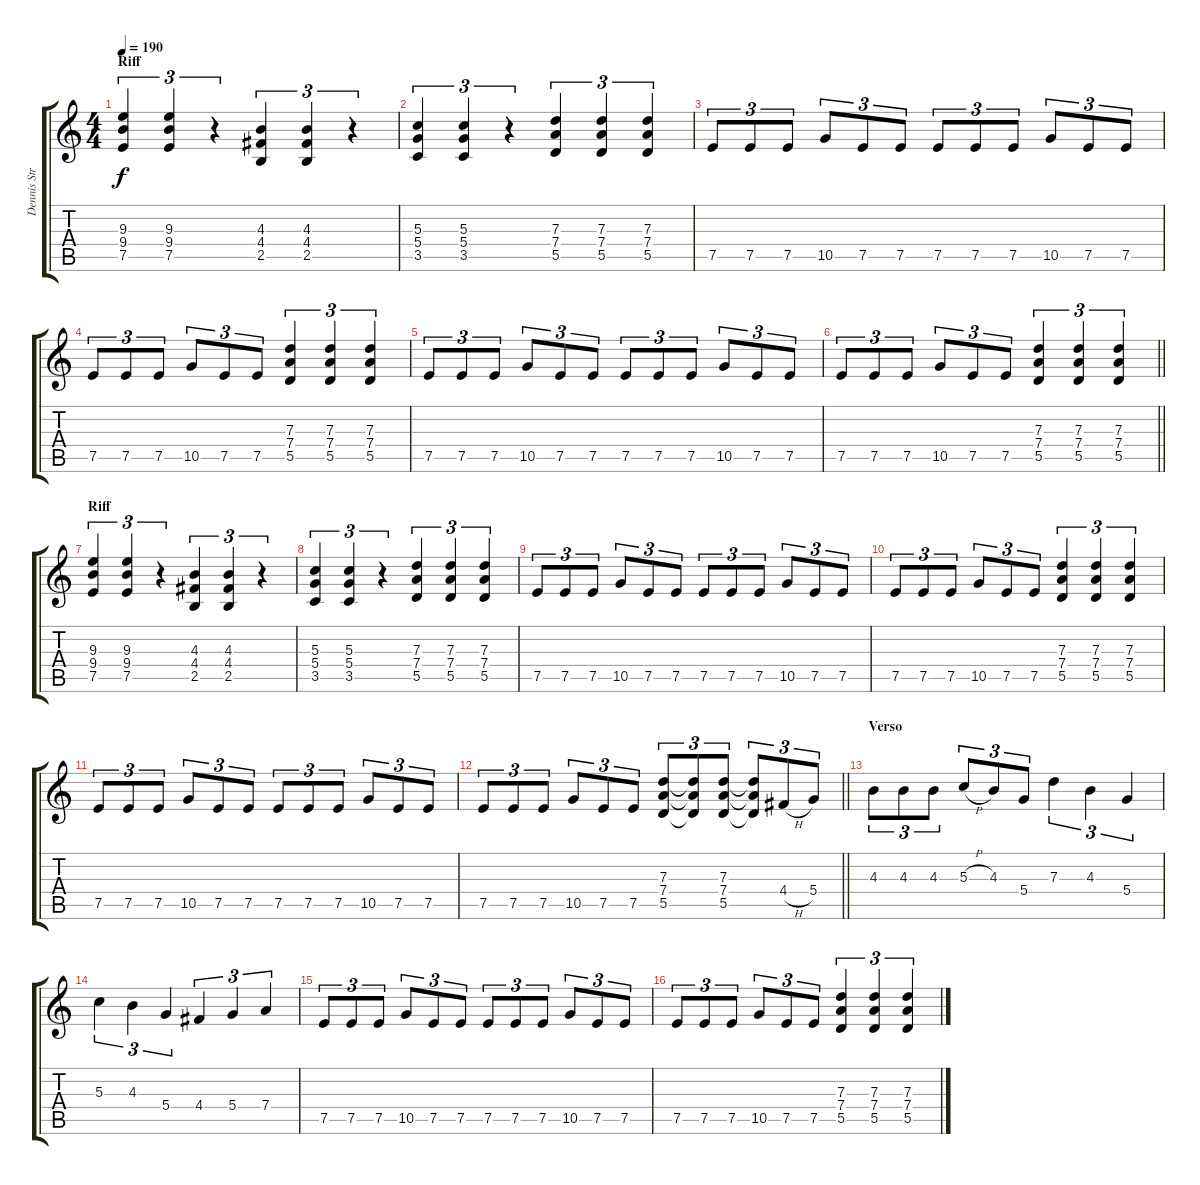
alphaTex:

\track ("Dennis Straton" "Dennis Str") {instrument distortionguitar}
\staff {score tabs}
\tuning (E4 B3 G3 D3 A2 E2) {hide}
\ts (4 4)
\section ("" "Riff")
\tempo 190
\clef g2
\ks c
(9.3 9.4 7.5).4{tu (3 2) dy f} (9.3 9.4 7.5).4{tu (3 2)} r.4{tu (3 2)} (4.3 4.4 2.5).4{tu (3 2)} (4.3 4.4 2.5).4{tu (3 2)} r.4{tu (3 2)} |
(5.3 5.4 3.5).4{tu (3 2)} (5.3 5.4 3.5).4{tu (3 2)} r.4{tu (3 2)} (7.3 7.4 5.5).4{tu (3 2)} (7.3 7.4 5.5).4{tu (3 2)} (7.3 7.4 5.5).4{tu (3 2)} |
7.5.8{tu (3 2)} 7.5.8{tu (3 2)} 7.5.8{tu (3 2)} 10.5.8{tu (3 2)} 7.5.8{tu (3 2)} 7.5.8{tu (3 2)} 7.5.8{tu (3 2)} 7.5.8{tu (3 2)} 7.5.8{tu (3 2)} 10.5.8{tu (3 2)} 7.5.8{tu (3 2)} 7.5.8{tu (3 2)} |
7.5.8{tu (3 2)} 7.5.8{tu (3 2)} 7.5.8{tu (3 2)} 10.5.8{tu (3 2)} 7.5.8{tu (3 2)} 7.5.8{tu (3 2)} (7.3 7.4 5.5).4{tu (3 2)} (7.3 7.4 5.5).4{tu (3 2)} (7.3 7.4 5.5).4{tu (3 2)} |
7.5.8{tu (3 2)} 7.5.8{tu (3 2)} 7.5.8{tu (3 2)} 10.5.8{tu (3 2)} 7.5.8{tu (3 2)} 7.5.8{tu (3 2)} 7.5.8{tu (3 2)} 7.5.8{tu (3 2)} 7.5.8{tu (3 2)} 10.5.8{tu (3 2)} 7.5.8{tu (3 2)} 7.5.8{tu (3 2)} |
\barLineRight lightlight
7.5.8{tu (3 2)} 7.5.8{tu (3 2)} 7.5.8{tu (3 2)} 10.5.8{tu (3 2)} 7.5.8{tu (3 2)} 7.5.8{tu (3 2)} (7.3 7.4 5.5).4{tu (3 2)} (7.3 7.4 5.5).4{tu (3 2)} (7.3 7.4 5.5).4{tu (3 2)} |
\section ("" "Riff")
(9.3 9.4 7.5).4{tu (3 2)} (9.3 9.4 7.5).4{tu (3 2)} r.4{tu (3 2)} (4.3 4.4 2.5).4{tu (3 2)} (4.3 4.4 2.5).4{tu (3 2)} r.4{tu (3 2)} |
(5.3 5.4 3.5).4{tu (3 2)} (5.3 5.4 3.5).4{tu (3 2)} r.4{tu (3 2)} (7.3 7.4 5.5).4{tu (3 2)} (7.3 7.4 5.5).4{tu (3 2)} (7.3 7.4 5.5).4{tu (3 2)} |
7.5.8{tu (3 2)} 7.5.8{tu (3 2)} 7.5.8{tu (3 2)} 10.5.8{tu (3 2)} 7.5.8{tu (3 2)} 7.5.8{tu (3 2)} 7.5.8{tu (3 2)} 7.5.8{tu (3 2)} 7.5.8{tu (3 2)} 10.5.8{tu (3 2)} 7.5.8{tu (3 2)} 7.5.8{tu (3 2)} |
7.5.8{tu (3 2)} 7.5.8{tu (3 2)} 7.5.8{tu (3 2)} 10.5.8{tu (3 2)} 7.5.8{tu (3 2)} 7.5.8{tu (3 2)} (7.3 7.4 5.5).4{tu (3 2)} (7.3 7.4 5.5).4{tu (3 2)} (7.3 7.4 5.5).4{tu (3 2)} |
7.5.8{tu (3 2)} 7.5.8{tu (3 2)} 7.5.8{tu (3 2)} 10.5.8{tu (3 2)} 7.5.8{tu (3 2)} 7.5.8{tu (3 2)} 7.5.8{tu (3 2)} 7.5.8{tu (3 2)} 7.5.8{tu (3 2)} 10.5.8{tu (3 2)} 7.5.8{tu (3 2)} 7.5.8{tu (3 2)} |
\barLineRight lightlight
7.5.8{tu (3 2)} 7.5.8{tu (3 2)} 7.5.8{tu (3 2)} 10.5.8{tu (3 2)} 7.5.8{tu (3 2)} 7.5.8{tu (3 2)} (7.3 7.4 5.5).8{tu (3 2)} (7.3{t} 7.4{t} 5.5{t}).8{tu (3 2)} (7.3 7.4 5.5).8{tu (3 2)} (7.3{t} 7.4{t} 5.5{t}).8{tu (3 2)} 4.4{h}.8{tu (3 2)} 5.4.8{tu (3 2)} |
\section ("" "Verso")
4.3.8{tu (3 2)} 4.3.8{tu (3 2)} 4.3.8{tu (3 2)} 5.3{h}.8{tu (3 2)} 4.3.8{tu (3 2)} 5.4.8{tu (3 2)} 7.3.4{tu (3 2)} 4.3.4{tu (3 2)} 5.4.4{tu (3 2)} |
5.3.4{tu (3 2)} 4.3.4{tu (3 2)} 5.4.4{tu (3 2)} 4.4.4{tu (3 2)} 5.4.4{tu (3 2)} 7.4.4{tu (3 2)} |
7.5.8{tu (3 2)} 7.5.8{tu (3 2)} 7.5.8{tu (3 2)} 10.5.8{tu (3 2)} 7.5.8{tu (3 2)} 7.5.8{tu (3 2)} 7.5.8{tu (3 2)} 7.5.8{tu (3 2)} 7.5.8{tu (3 2)} 10.5.8{tu (3 2)} 7.5.8{tu (3 2)} 7.5.8{tu (3 2)} |
7.5.8{tu (3 2)} 7.5.8{tu (3 2)} 7.5.8{tu (3 2)} 10.5.8{tu (3 2)} 7.5.8{tu (3 2)} 7.5.8{tu (3 2)} (7.3 7.4 5.5).4{tu (3 2)} (7.3 7.4 5.5).4{tu (3 2)} (7.3 7.4 5.5).4{tu (3 2)}
